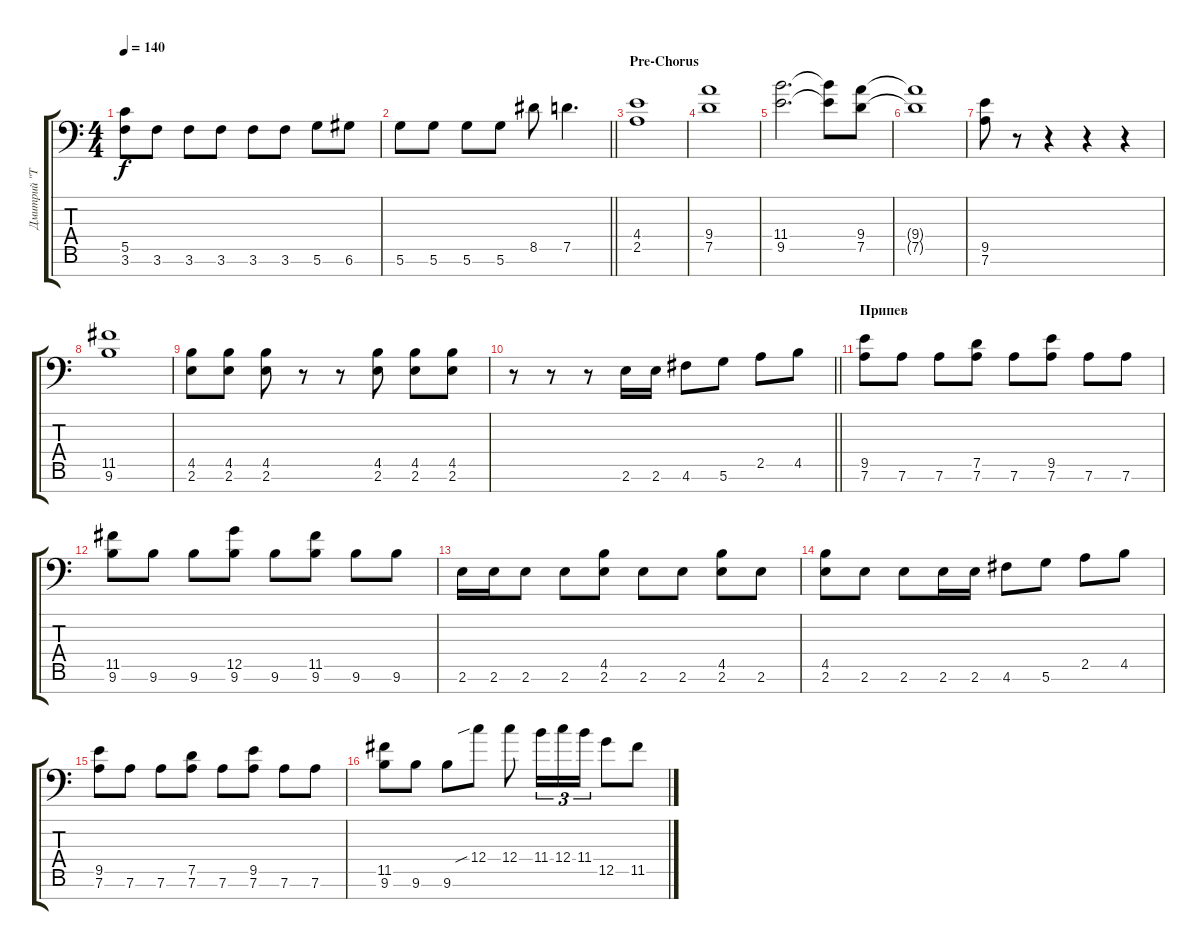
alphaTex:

\track ("Дмитрий \"Terris\" Процко" "Дмитрий \"T") {instrument distortionguitar}
\staff {score tabs}
\tuning (D4 A3 F3 C3 G2 D2 A1) {hide}
\ts (4 4)
\tempo 140
\clef f4
\ks c
(5.5 3.6).8{dy f} 3.6.8 3.6.8 3.6.8 3.6.8 3.6.8 5.6.8 6.6.8 |
\barLineRight lightlight
5.6.8 5.6.8 5.6.8 5.6.8 8.5.8 7.5.4{d} |
\section ("" "Pre-Chorus")
(4.4 2.5).1 |
(9.4 7.5).1 |
(11.4 9.5).2{d} (11.4{t} 9.5{t}).8 (9.4 7.5).8 |
(9.4{t} 7.5{t}).1 |
(9.5 7.6).8 r.8 r.4 r.4 r.4 |
(11.5 9.6).1 |
(4.5 2.6).8 (4.5 2.6).8 (4.5 2.6).8 r.8 r.8 (4.5 2.6).8 (4.5 2.6).8 (4.5 2.6).8 |
\barLineRight lightlight
r.8 r.8 r.8 2.6.16 2.6.16 4.6.8 5.6.8 2.5.8 4.5.8 |
\section ("" "Припев")
(9.5 7.6).8 7.6.8 7.6.8 (7.5 7.6).8 7.6.8 (9.5 7.6).8 7.6.8 7.6.8 |
(11.5 9.6).8 9.6.8 9.6.8 (12.5 9.6).8 9.6.8 (11.5 9.6).8 9.6.8 9.6.8 |
2.6.16 2.6.16 2.6.8 2.6.8 (4.5 2.6).8 2.6.8 2.6.8 (4.5 2.6).8 2.6.8 |
(4.5 2.6).8 2.6.8 2.6.8 2.6.16 2.6.16 4.6.8 5.6.8 2.5.8 4.5.8 |
(9.5 7.6).8 7.6.8 7.6.8 (7.5 7.6).8 7.6.8 (9.5 7.6).8 7.6.8 7.6.8 |
(11.5 9.6).8 9.6.8 9.6.8 12.4{sib}.8 12.4.8 11.4.16{tu (3 2)} 12.4.16{tu (3 2)} 11.4.16{tu (3 2)} 12.5.8 11.5.8
